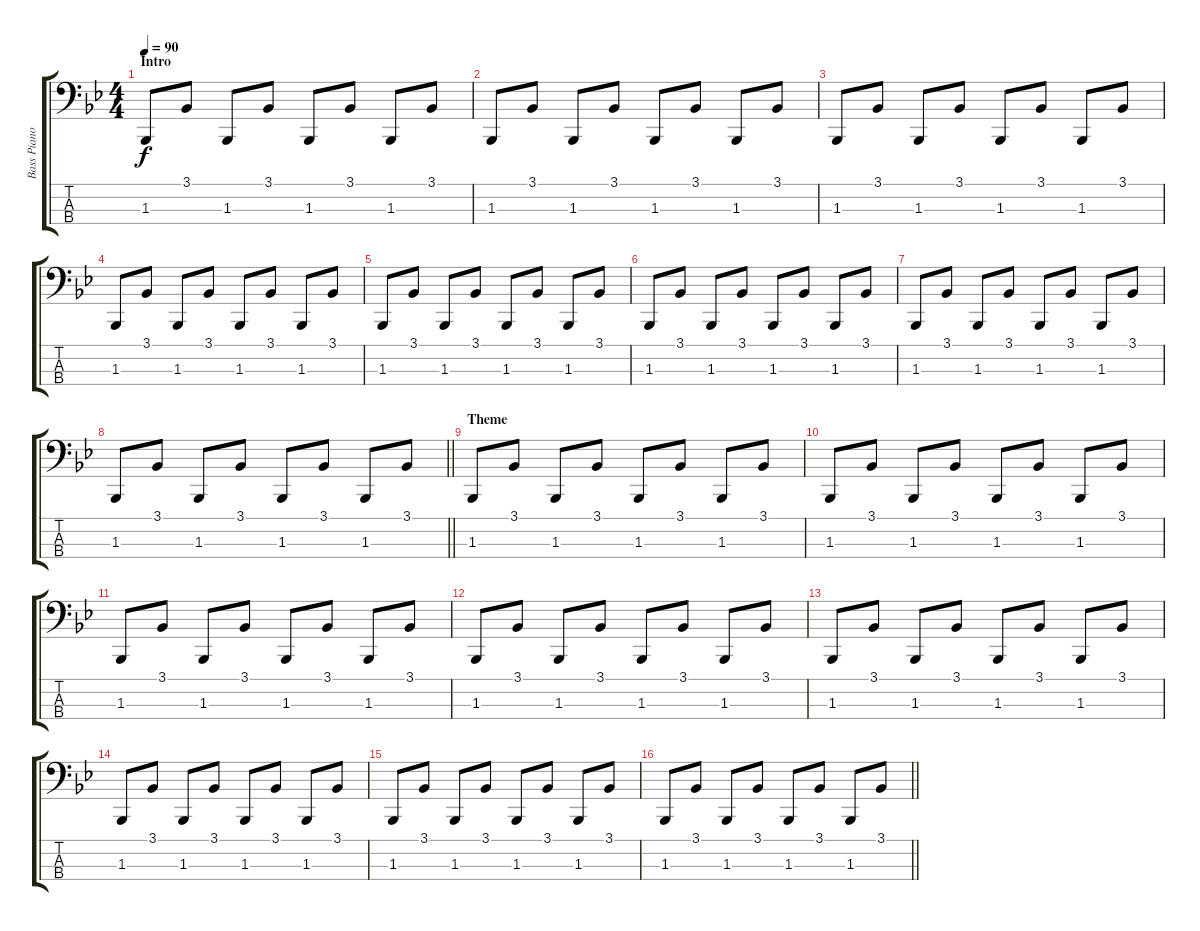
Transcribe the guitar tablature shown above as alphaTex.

\track ("Bass Piano" "Bass Piano") {instrument brightacousticpiano}
\staff {score tabs}
\tuning (G2 D2 A1 E1) {hide}
\ts (4 4)
\section ("" "Intro")
\tempo 90
\clef f4
\ks bb
1.3.8{dy f instrument brightacousticpiano} 3.1.8 1.3.8 3.1.8 1.3.8 3.1.8 1.3.8 3.1.8 |
1.3.8 3.1.8 1.3.8 3.1.8 1.3.8 3.1.8 1.3.8 3.1.8 |
1.3.8 3.1.8 1.3.8 3.1.8 1.3.8 3.1.8 1.3.8 3.1.8 |
1.3.8 3.1.8 1.3.8 3.1.8 1.3.8 3.1.8 1.3.8 3.1.8 |
1.3.8 3.1.8 1.3.8 3.1.8 1.3.8 3.1.8 1.3.8 3.1.8 |
1.3.8 3.1.8 1.3.8 3.1.8 1.3.8 3.1.8 1.3.8 3.1.8 |
1.3.8 3.1.8 1.3.8 3.1.8 1.3.8 3.1.8 1.3.8 3.1.8 |
\barLineRight lightlight
1.3.8 3.1.8 1.3.8 3.1.8 1.3.8 3.1.8 1.3.8 3.1.8 |
\section ("" "Theme")
1.3.8 3.1.8 1.3.8 3.1.8 1.3.8 3.1.8 1.3.8 3.1.8 |
1.3.8 3.1.8 1.3.8 3.1.8 1.3.8 3.1.8 1.3.8 3.1.8 |
1.3.8 3.1.8 1.3.8 3.1.8 1.3.8 3.1.8 1.3.8 3.1.8 |
1.3.8 3.1.8 1.3.8 3.1.8 1.3.8 3.1.8 1.3.8 3.1.8 |
1.3.8 3.1.8 1.3.8 3.1.8 1.3.8 3.1.8 1.3.8 3.1.8 |
1.3.8 3.1.8 1.3.8 3.1.8 1.3.8 3.1.8 1.3.8 3.1.8 |
1.3.8 3.1.8 1.3.8 3.1.8 1.3.8 3.1.8 1.3.8 3.1.8 |
\barLineRight lightlight
1.3.8 3.1.8 1.3.8 3.1.8 1.3.8 3.1.8 1.3.8 3.1.8
